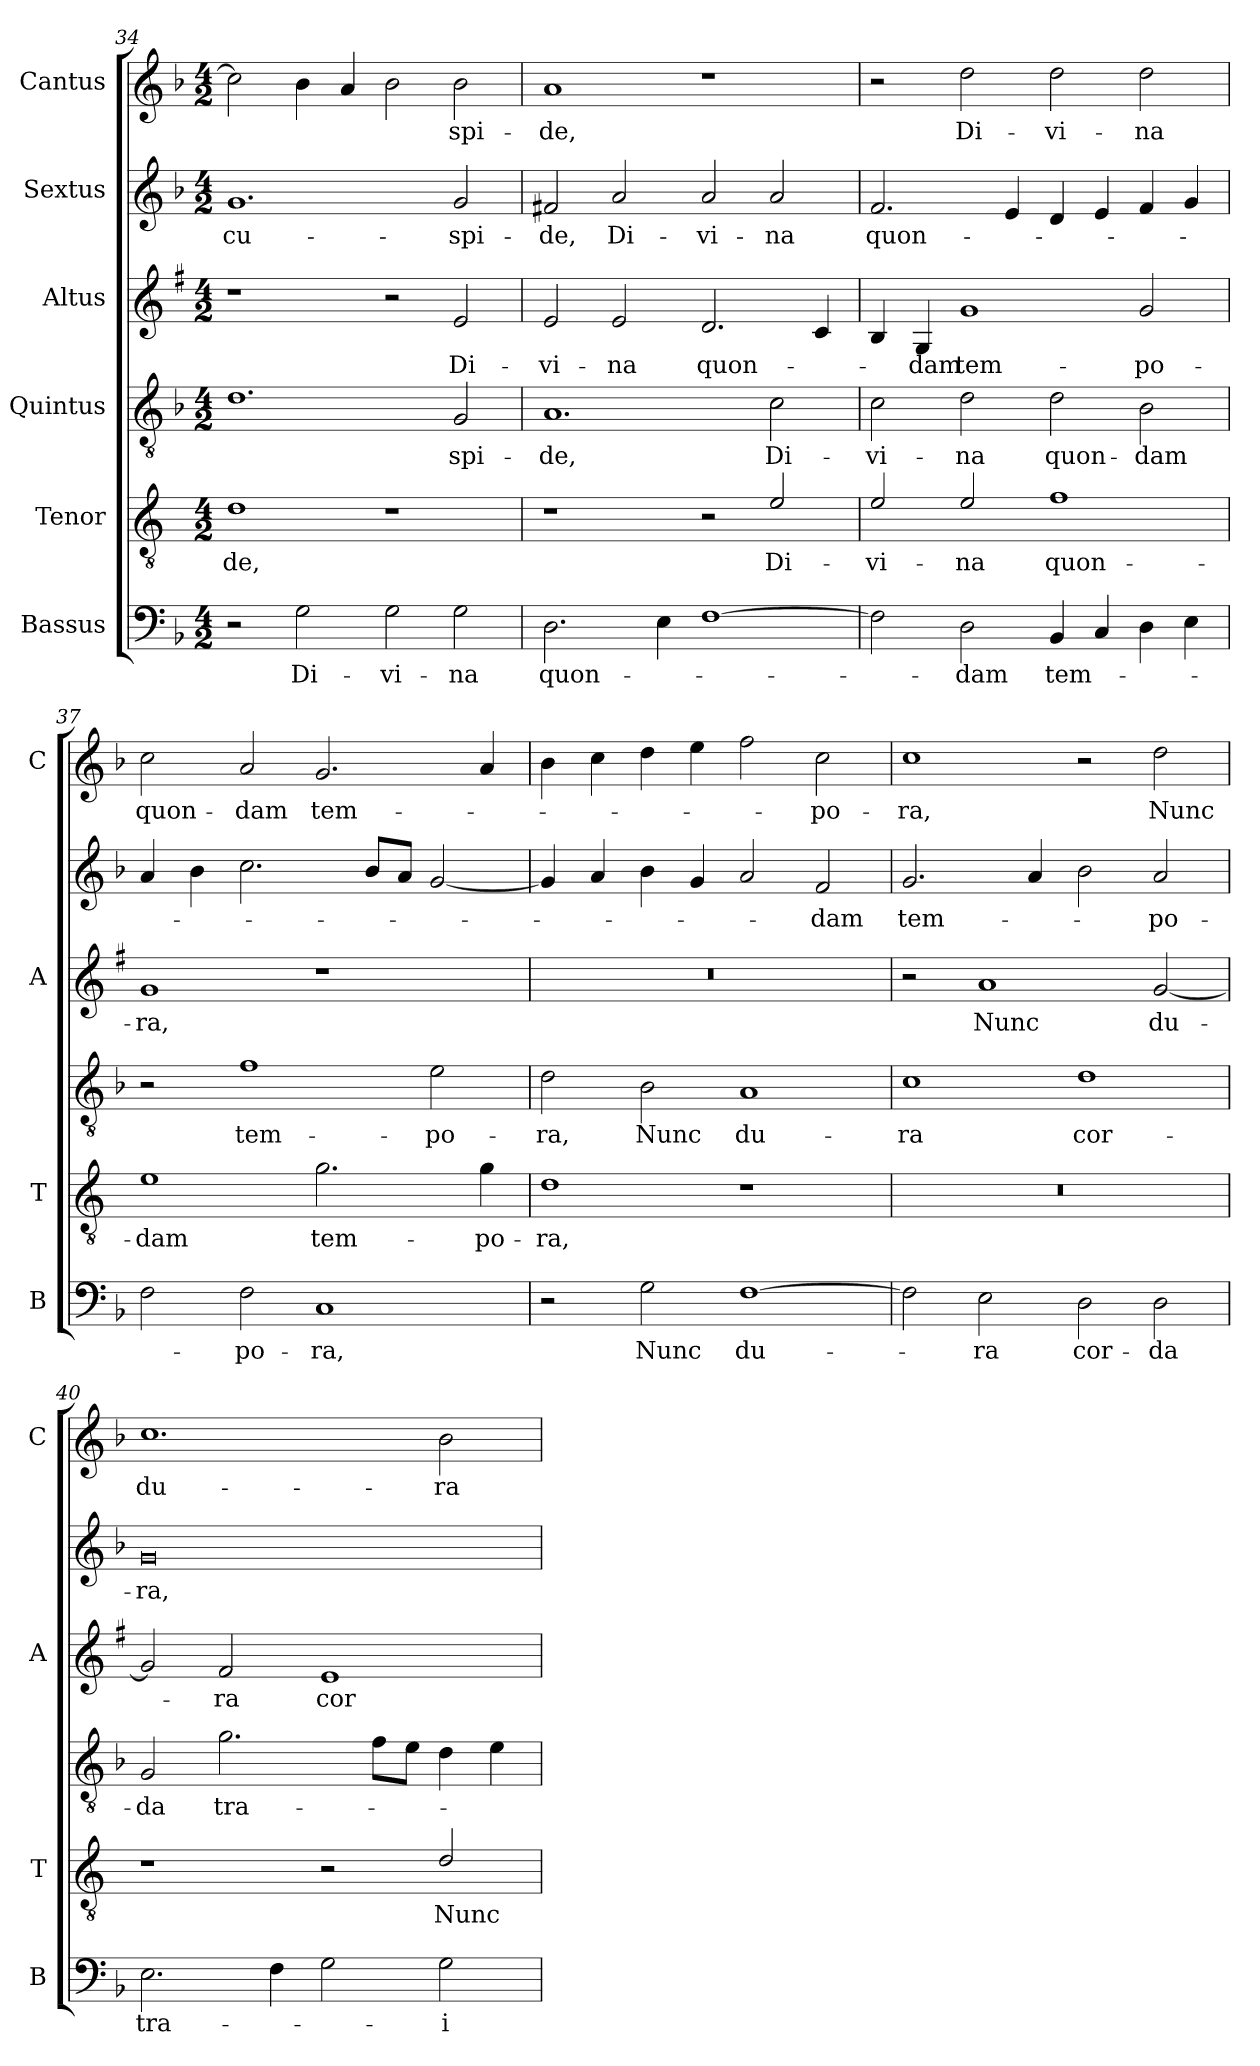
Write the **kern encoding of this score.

**kern	**text	**kern	**text	**kern	**text	**kern	**text	**kern	**text	**kern	**text
*part6	*part6	*part5	*part5	*part4	*part4	*part3	*part3	*part2	*part2	*part1	*part1
*staff6	*staff6	*staff5	*staff5	*staff4	*staff4	*staff3	*staff3	*staff2	*staff2	*staff1	*staff1
*I"Bassus	*	*I"Tenor	*	*I"Quintus	*	*I"Altus	*	*I"Sextus	*	*I"Cantus	*
*I'B	*	*I'T	*	*	*	*I'A	*	*	*	*I'C	*
*clefF4	*	*clefGv2	*	*clefGv2	*	*clefG2	*	*clefG2	*	*clefG2	*
*	*	*ITrd4c7	*	*	*	*ITrd1c2	*	*	*	*	*
*k[b-]	*	*k[b-]	*	*k[b-]	*	*k[b-]	*	*k[b-]	*	*k[b-]	*
*F:	*	*F:	*	*F:	*	*F:	*	*F:	*	*F:	*
*M4/2	*	*M4/2	*	*M4/2	*	*M4/2	*	*M4/2	*	*M4/2	*
=34	=34	=34	=34	=34	=34	=34	=34	=34	=34	=34	=34
!	!	!	!LO:LY:b	!	!	!	!	!	!LO:LY:b	!	!
2r	.	1G	-de,	1.d	.	1r	.	1.g	cu-	2cc\]	.
!	!LO:LY:b	!	!	!	!	!	!	!	!	!	!
2G\	Di-	.	.	.	.	.	.	.	.	4b-\	.
.	.	.	.	.	.	.	.	.	.	4a/	.
!	!LO:LY:b	!	!	!	!	!	!	!	!	!	!
2G\	-vi-	1r	.	.	.	2r	.	.	.	2b-\	.
!	!LO:LY:b	!	!	!	!LO:LY:b	!	!LO:LY:b	!	!LO:LY:b	!	!LO:LY:b
2G\	-na	.	.	2G/	-spi-	2d/	Di-	2g/	-spi-	2b-\	-spi-
=35	=35	=35	=35	=35	=35	=35	=35	=35	=35	=35	=35
!	!LO:LY:b	!	!	!	!LO:LY:b	!	!LO:LY:b	!	!LO:LY:b	!	!LO:LY:b
2.D\	quon-	1r	.	1.A	-de,	2d/	-vi-	2f#X/	-de,	1a	-de,
!	!	!	!	!	!	!	!LO:LY:b	!	!LO:LY:b	!	!
.	.	.	.	.	.	2d/	-na	2a/	Di-	.	.
4E\	.	.	.	.	.	.	.	.	.	.	.
!	!	!	!	!	!	!	!LO:LY:b	!	!LO:LY:b	!	!
[1F	.	2r	.	.	.	2.c/	quon-	2a/	-vi-	1r	.
!	!	!	!LO:LY:b	!	!LO:LY:b	!	!	!	!LO:LY:b	!	!
.	.	2A/	Di-	2c\	Di-	.	.	2a/	-na	.	.
.	.	.	.	.	.	4B-/	.	.	.	.	.
=36	=36	=36	=36	=36	=36	=36	=36	=36	=36	=36	=36
!	!	!	!LO:LY:b	!	!LO:LY:b	!	!	!	!LO:LY:b	!	!
2F\]	.	2A/	-vi-	2c\	-vi-	4A/	.	2.f/	quon-	2r	.
!	!	!	!	!	!	!	!LO:LY:b	!	!	!	!
.	.	.	.	.	.	4F/	-dam	.	.	.	.
!	!LO:LY:b	!	!LO:LY:b	!	!LO:LY:b	!	!LO:LY:b	!	!	!	!LO:LY:b
2D\	-dam	2A/	-na	2d\	-na	1f	tem-	.	.	2dd\	Di-
.	.	.	.	.	.	.	.	4e/	.	.	.
!	!LO:LY:b	!	!LO:LY:b	!	!LO:LY:b	!	!	!	!	!	!LO:LY:b
4BB-/	tem-	1B-	quon-	2d\	quon-	.	.	4d/	.	2dd\	-vi-
4C/	.	.	.	.	.	.	.	4e/	.	.	.
!	!	!	!	!	!LO:LY:b	!	!LO:LY:b	!	!	!	!LO:LY:b
4D\	.	.	.	2B-\	-dam	2f/	-po-	4f/	.	2dd\	-na
4E\	.	.	.	.	.	.	.	4g/	.	.	.
=37	=37	=37	=37	=37	=37	=37	=37	=37	=37	=37	=37
!	!	!	!LO:LY:b	!	!	!	!LO:LY:b	!	!	!	!LO:LY:b
2F\	.	1A	-dam	2r	.	1f	-ra,	4a/	.	2cc\	quon-
.	.	.	.	.	.	.	.	4b-\	.	.	.
!	!LO:LY:b	!	!	!	!LO:LY:b	!	!	!	!	!	!LO:LY:b
2F\	-po-	.	.	1f	tem-	.	.	2.cc\	.	2a/	-dam
!	!LO:LY:b	!	!LO:LY:b	!	!	!	!	!	!	!	!LO:LY:b
1C	-ra,	2.c\	tem-	.	.	1r	.	.	.	2.g/	tem-
.	.	.	.	.	.	.	.	8b-/L	.	.	.
.	.	.	.	.	.	.	.	8a/J	.	.	.
!	!	!	!	!	!LO:LY:b	!	!	!	!	!	!
.	.	.	.	2e\	-po-	.	.	[2g/	.	.	.
!	!	!	!LO:LY:b	!	!	!	!	!	!	!	!
.	.	4c\	-po-	.	.	.	.	.	.	4a/	.
=38	=38	=38	=38	=38	=38	=38	=38	=38	=38	=38	=38
!	!	!	!LO:LY:b	!	!LO:LY:b	!	!	!	!	!	!
2r	.	1G	-ra,	2d\	-ra,	0r	.	4g/]	.	4b-\	.
.	.	.	.	.	.	.	.	4a/	.	4cc\	.
!	!LO:LY:b	!	!	!	!LO:LY:b	!	!	!	!	!	!
2G\	Nunc	.	.	2B-\	Nunc	.	.	4b-\	.	4dd\	.
.	.	.	.	.	.	.	.	4g/	.	4ee\	.
!	!LO:LY:b	!	!	!	!LO:LY:b	!	!	!	!	!	!
[1F	du-	1r	.	1A	du-	.	.	2a/	.	2ff\	.
!	!	!	!	!	!	!	!	!	!LO:LY:b	!	!LO:LY:b
.	.	.	.	.	.	.	.	2f/	-dam	2cc\	-po-
!!LO:LB:g=z
=39	=39	=39	=39	=39	=39	=39	=39	=39	=39	=39	=39
!	!	!	!	!	!LO:LY:b	!	!	!	!LO:LY:b	!	!LO:LY:b
2F\]	.	0r	.	1c	-ra	2r	.	2.g/	tem-	1cc	-ra,
!	!LO:LY:b	!	!	!	!	!	!LO:LY:b	!	!	!	!
2E\	-ra	.	.	.	.	1g	Nunc	.	.	.	.
.	.	.	.	.	.	.	.	4a/	.	.	.
!	!LO:LY:b	!	!	!	!LO:LY:b	!	!	!	!	!	!
2D\	cor-	.	.	1d	cor-	.	.	2b-\	.	2r	.
!	!LO:LY:b	!	!	!	!	!	!LO:LY:b	!	!LO:LY:b	!	!LO:LY:b
2D\	-da	.	.	.	.	[2f/	du-	2a/	-po-	2dd\	Nunc
=40	=40	=40	=40	=40	=40	=40	=40	=40	=40	=40	=40
!	!LO:LY:b	!	!	!	!LO:LY:b	!	!	!	!LO:LY:b	!	!LO:LY:b
2.E\	tra-	1r	.	2G/	-da	2f/]	.	0g	-ra,	1.cc	du-
!	!	!	!	!	!LO:LY:b	!	!LO:LY:b	!	!	!	!
.	.	.	.	2.g\	tra-	2e/	-ra	.	.	.	.
4F\	.	.	.	.	.	.	.	.	.	.	.
!	!	!	!	!	!	!	!LO:LY:b	!	!	!	!
2G\	.	2r	.	.	.	1d	cor-	.	.	.	.
.	.	.	.	8f\L	.	.	.	.	.	.	.
.	.	.	.	8e\J	.	.	.	.	.	.	.
!	!LO:LY:b	!	!LO:LY:b	!	!	!	!	!	!	!	!LO:LY:b
2G\	-i-	2G/	Nunc	4d\	.	.	.	.	.	2b-\	-ra
.	.	.	.	4e\	.	.	.	.	.	.	.
=	=	=	=	=	=	=	=	=	=	=	=
*-	*-	*-	*-	*-	*-	*-	*-	*-	*-	*-	*-
